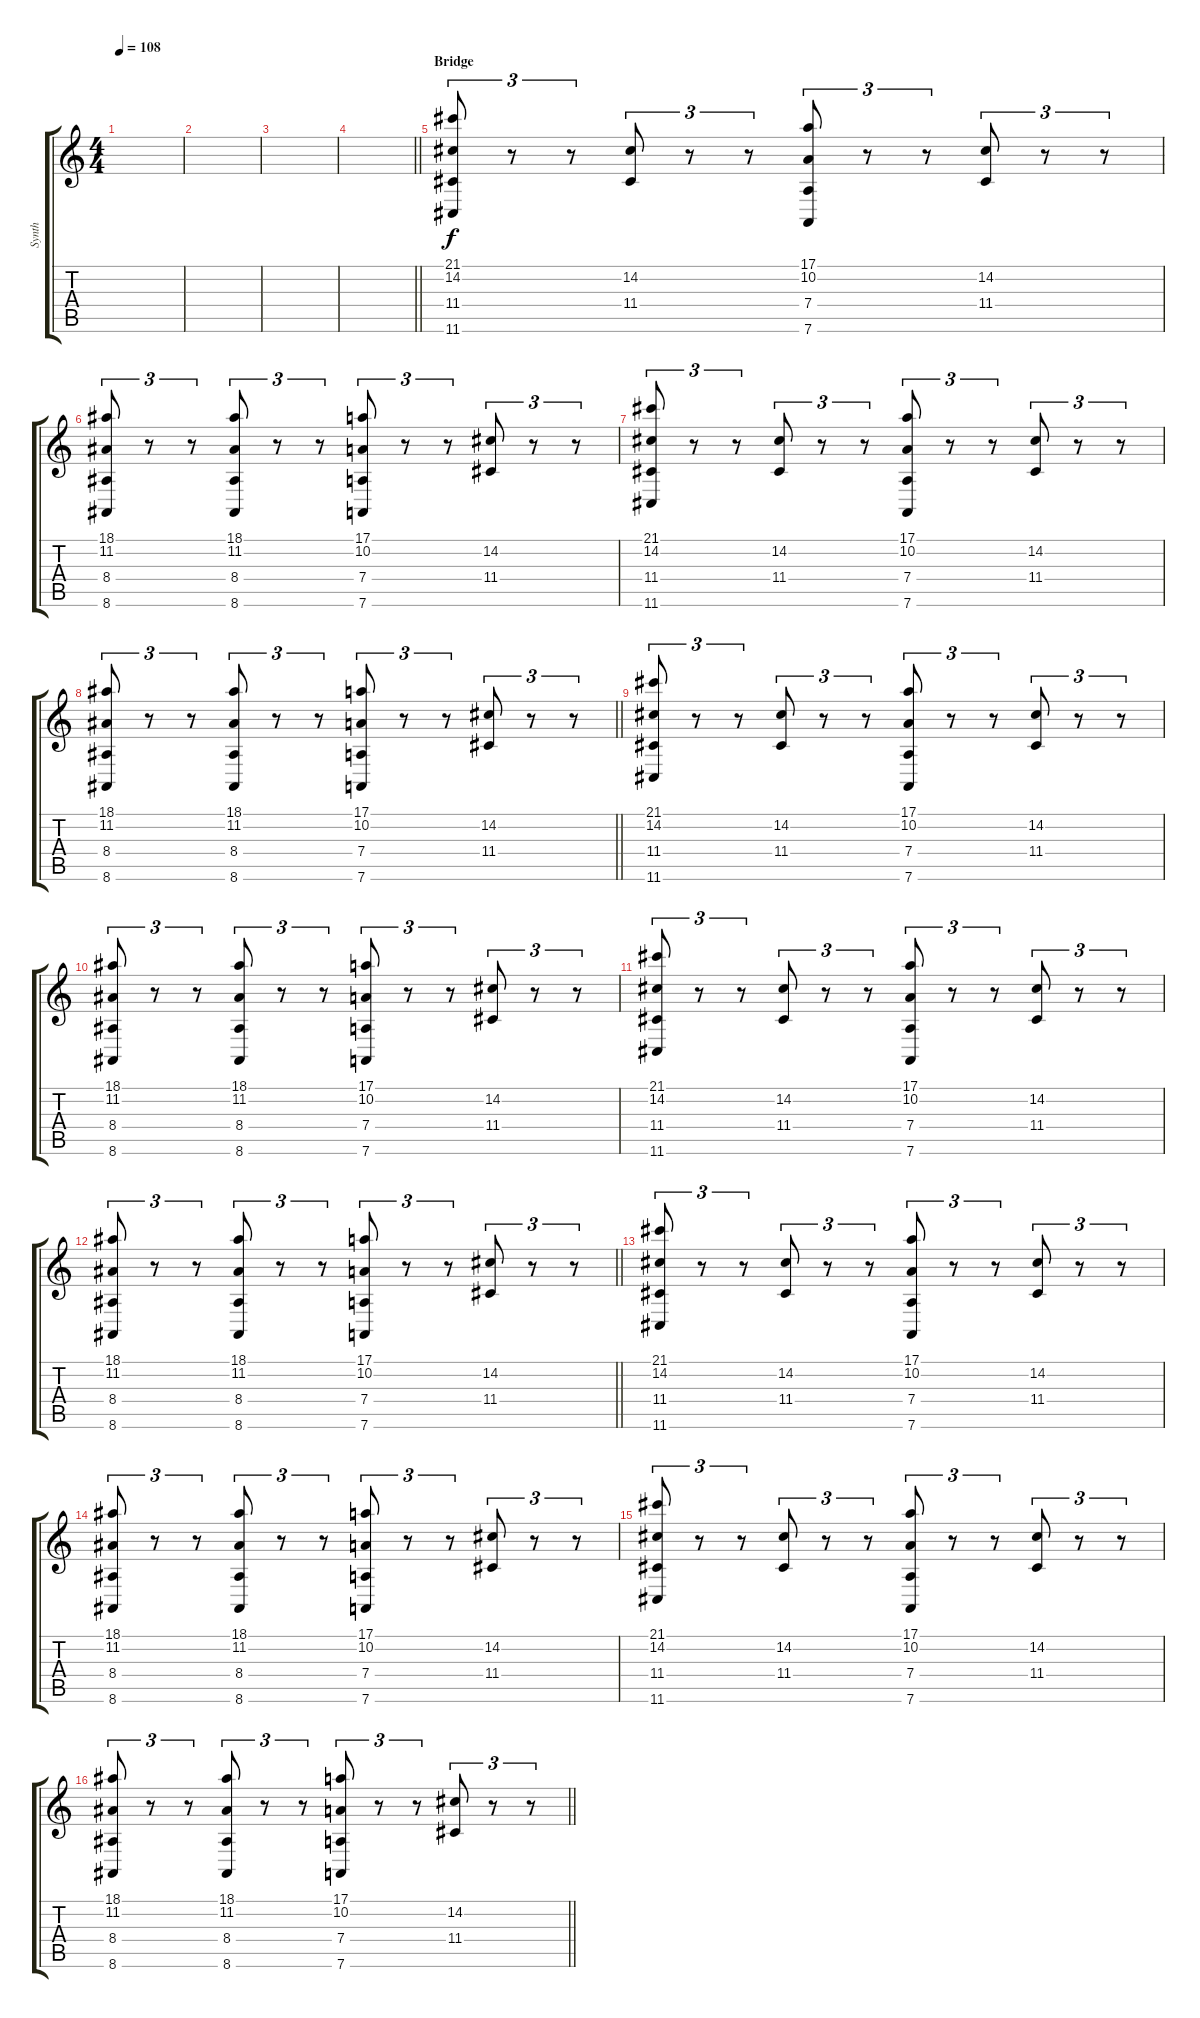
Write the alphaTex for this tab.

\track ("Synth" "Synth") {instrument lead2sawtooth}
\staff {score tabs}
\tuning (E4 B3 G3 D3 A2 D2) {hide}
\ts (4 4)
\tempo 108
\clef g2
\ks c
|
|
|
\barLineRight lightlight
|
\section ("" "Bridge")
(21.1 14.2 11.4 11.6).8{tu (3 2)} r.8{tu (3 2)} r.8{tu (3 2)} (14.2 11.4).8{tu (3 2)} r.8{tu (3 2)} r.8{tu (3 2)} (17.1 10.2 7.4 7.6).8{tu (3 2)} r.8{tu (3 2)} r.8{tu (3 2)} (14.2 11.4).8{tu (3 2)} r.8{tu (3 2)} r.8{tu (3 2)} |
(18.1 11.2 8.4 8.6).8{tu (3 2)} r.8{tu (3 2)} r.8{tu (3 2)} (18.1 11.2 8.4 8.6).8{tu (3 2)} r.8{tu (3 2)} r.8{tu (3 2)} (17.1 10.2 7.4 7.6).8{tu (3 2)} r.8{tu (3 2)} r.8{tu (3 2)} (14.2 11.4).8{tu (3 2)} r.8{tu (3 2)} r.8{tu (3 2)} |
(21.1 14.2 11.4 11.6).8{tu (3 2)} r.8{tu (3 2)} r.8{tu (3 2)} (14.2 11.4).8{tu (3 2)} r.8{tu (3 2)} r.8{tu (3 2)} (17.1 10.2 7.4 7.6).8{tu (3 2)} r.8{tu (3 2)} r.8{tu (3 2)} (14.2 11.4).8{tu (3 2)} r.8{tu (3 2)} r.8{tu (3 2)} |
\barLineRight lightlight
(18.1 11.2 8.4 8.6).8{tu (3 2)} r.8{tu (3 2)} r.8{tu (3 2)} (18.1 11.2 8.4 8.6).8{tu (3 2)} r.8{tu (3 2)} r.8{tu (3 2)} (17.1 10.2 7.4 7.6).8{tu (3 2)} r.8{tu (3 2)} r.8{tu (3 2)} (14.2 11.4).8{tu (3 2)} r.8{tu (3 2)} r.8{tu (3 2)} |
(21.1 14.2 11.4 11.6).8{tu (3 2)} r.8{tu (3 2)} r.8{tu (3 2)} (14.2 11.4).8{tu (3 2)} r.8{tu (3 2)} r.8{tu (3 2)} (17.1 10.2 7.4 7.6).8{tu (3 2)} r.8{tu (3 2)} r.8{tu (3 2)} (14.2 11.4).8{tu (3 2)} r.8{tu (3 2)} r.8{tu (3 2)} |
(18.1 11.2 8.4 8.6).8{tu (3 2)} r.8{tu (3 2)} r.8{tu (3 2)} (18.1 11.2 8.4 8.6).8{tu (3 2)} r.8{tu (3 2)} r.8{tu (3 2)} (17.1 10.2 7.4 7.6).8{tu (3 2)} r.8{tu (3 2)} r.8{tu (3 2)} (14.2 11.4).8{tu (3 2)} r.8{tu (3 2)} r.8{tu (3 2)} |
(21.1 14.2 11.4 11.6).8{tu (3 2)} r.8{tu (3 2)} r.8{tu (3 2)} (14.2 11.4).8{tu (3 2)} r.8{tu (3 2)} r.8{tu (3 2)} (17.1 10.2 7.4 7.6).8{tu (3 2)} r.8{tu (3 2)} r.8{tu (3 2)} (14.2 11.4).8{tu (3 2)} r.8{tu (3 2)} r.8{tu (3 2)} |
\barLineRight lightlight
(18.1 11.2 8.4 8.6).8{tu (3 2)} r.8{tu (3 2)} r.8{tu (3 2)} (18.1 11.2 8.4 8.6).8{tu (3 2)} r.8{tu (3 2)} r.8{tu (3 2)} (17.1 10.2 7.4 7.6).8{tu (3 2)} r.8{tu (3 2)} r.8{tu (3 2)} (14.2 11.4).8{tu (3 2)} r.8{tu (3 2)} r.8{tu (3 2)} |
(21.1 14.2 11.4 11.6).8{tu (3 2)} r.8{tu (3 2)} r.8{tu (3 2)} (14.2 11.4).8{tu (3 2)} r.8{tu (3 2)} r.8{tu (3 2)} (17.1 10.2 7.4 7.6).8{tu (3 2)} r.8{tu (3 2)} r.8{tu (3 2)} (14.2 11.4).8{tu (3 2)} r.8{tu (3 2)} r.8{tu (3 2)} |
(18.1 11.2 8.4 8.6).8{tu (3 2)} r.8{tu (3 2)} r.8{tu (3 2)} (18.1 11.2 8.4 8.6).8{tu (3 2)} r.8{tu (3 2)} r.8{tu (3 2)} (17.1 10.2 7.4 7.6).8{tu (3 2)} r.8{tu (3 2)} r.8{tu (3 2)} (14.2 11.4).8{tu (3 2)} r.8{tu (3 2)} r.8{tu (3 2)} |
(21.1 14.2 11.4 11.6).8{tu (3 2)} r.8{tu (3 2)} r.8{tu (3 2)} (14.2 11.4).8{tu (3 2)} r.8{tu (3 2)} r.8{tu (3 2)} (17.1 10.2 7.4 7.6).8{tu (3 2)} r.8{tu (3 2)} r.8{tu (3 2)} (14.2 11.4).8{tu (3 2)} r.8{tu (3 2)} r.8{tu (3 2)} |
\barLineRight lightlight
(18.1 11.2 8.4 8.6).8{tu (3 2)} r.8{tu (3 2)} r.8{tu (3 2)} (18.1 11.2 8.4 8.6).8{tu (3 2)} r.8{tu (3 2)} r.8{tu (3 2)} (17.1 10.2 7.4 7.6).8{tu (3 2)} r.8{tu (3 2)} r.8{tu (3 2)} (14.2 11.4).8{tu (3 2)} r.8{tu (3 2)} r.8{tu (3 2)}
